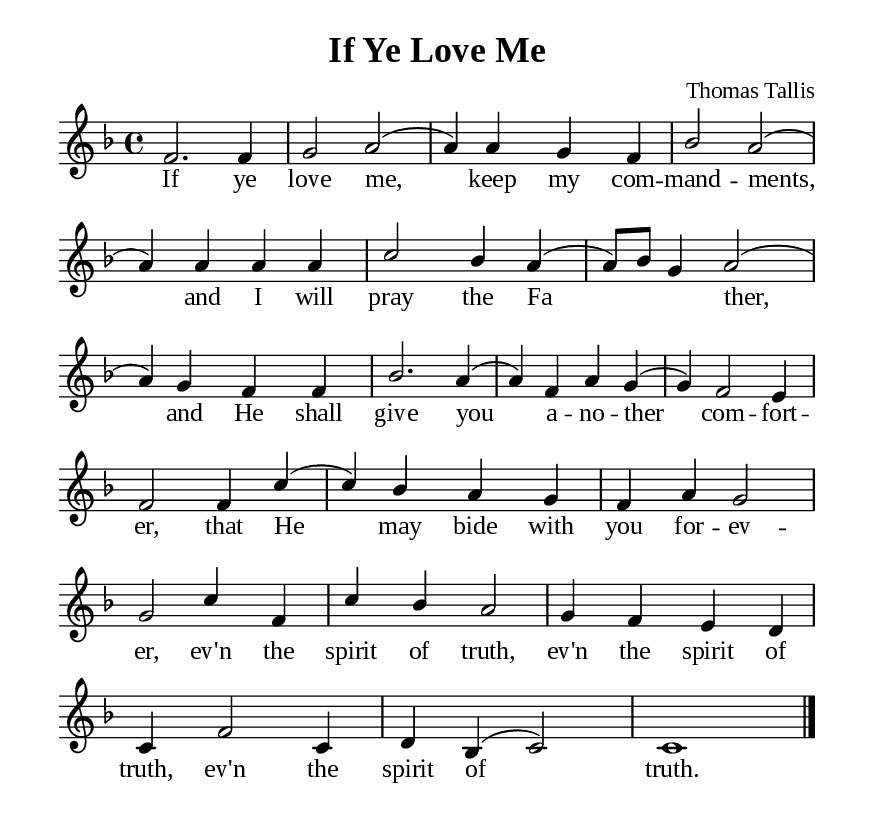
\version "2.18.2"

\header {
  title = "If Ye Love Me"
  composer = "Thomas Tallis"
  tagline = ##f
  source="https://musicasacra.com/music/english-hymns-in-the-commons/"
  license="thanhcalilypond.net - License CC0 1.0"
}

global= {
  \key f \major
  \time 4/4
  \override Score.BarNumber.break-visibility = ##(#f #f #f)
  \override Lyrics.LyricSpace.minimum-distance = #3.0
}

\paper {
  #(set-paper-size "a5")
  top-margin = 10\mm
  bottom-margin = 10\mm
  left-margin = 10\mm
  right-margin = 10\mm
  indent = #0
  #(define fonts
	 (make-pango-font-tree "Liberation Serif"
	 		       "Liberation Serif"
			       "Liberation Serif"
			       (/ 20 20)))
  system-system-spacing = #'((basic-distance . 3) (padding . 3))
}

printItalic = \with {
  \override LyricText.font-shape = #'italic
}

% Verse music
musicVerseSoprano = \relative c' {
  %{	01	%} f2. f4 |
  %{	02	%} g2 a ( |
  %{	03	%} a4) a g f |
  %{	04	%} bes2 a ( |
  %{	05	%} a4) a a a |
  %{	06	%} c2 bes4 a ( |
  %{	07	%} a8) bes g4 a2 ( |
  %{	08	%}
  %{	09	%} a4) g f f |
  %{	10	%} bes2. a4 ( |
  %{	11	%} a) f a g ( |
  %{	12	%} g) f2 e4 |
  %{	13	%} f2
  
  \repeat volta 1 {
    %{	14	%}
    %{	15	%}
    %{	16	%} f4 c'4 ( |
    %{	17	%} c4) bes a g |
    %{	18	%} f a g2 |
    %{	19	%} g
    %{	20	%}
    %{	21	%} c4 f,4 |
    %{	22	%} c'4 bes a2 |
  }
  %{	23	%} g4 f e d |
  %{	24	%} c f2 c4 |
  %{	25	%} d bes (c2) |
  c1 \bar "|."
}

% Verse lyrics
verseOne = \lyricmode {
  If ye love me, keep my com -- mand -- ments,
  and I will pray the Fa _ _ ther,
  and He shall give you a -- no -- ther com -- fort -- er,
  that He may bide with you for -- ev -- er, ev'n the spirit of truth,
  
  ev'n the spirit of truth, ev'n the spirit of truth.
}


% Layout
\score {
    \new ChoirStaff <<
      \new Staff <<
        \clef "treble"
        \new Voice = "sopranos" { \global \stemUp \slurUp \musicVerseSoprano }
      >>
      \new Lyrics \lyricsto sopranos \verseOne
    >>
    %{
    \midi {
    \tempo 4 = 100
    }
    %}
}
